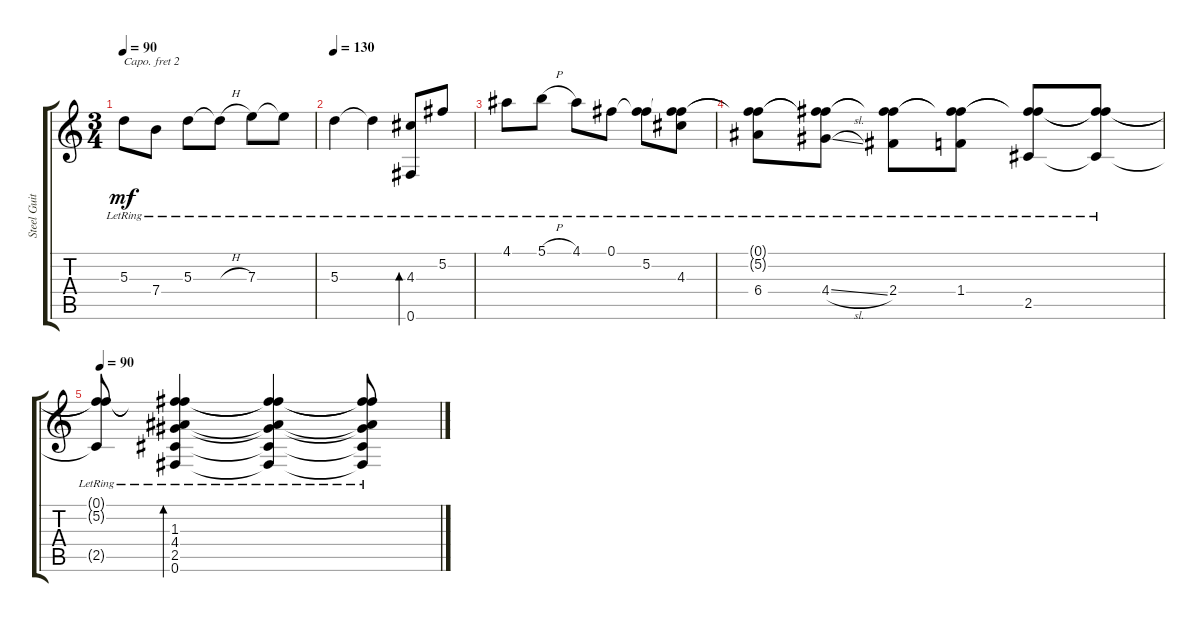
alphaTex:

\track ("Steel Guitar" "Steel Guit") {instrument acousticguitarsteel}
\staff {score tabs}
\capo 2
\tuning (E4 B3 G3 D3 A2 E2) {hide}
\ts (3 4)
\tempo 90
\clef g2
\ks c
5.3{lr}.8{dy mf} 7.4{lr}.8 5.3{lr}.8 5.3{h lr t}.8 7.3{lr}.8 7.3{lr t}.8 |
\tempo 130
5.3{lr}.4 5.3{lr t}.4 (4.3{lr} 0.6{lr}).8{bd 240} 5.2{lr}.8 |
4.1{lr}.8 5.1{h lr}.8 4.1{lr}.8 0.1{lr}.8 (0.1{lr t} 5.2{lr}).8 (0.1{lr t} 5.2{lr t} 4.3{lr}).8 |
(0.1{lr t} 5.2{lr t} 6.4{lr}).8 (0.1{lr t} 5.2{lr t} 4.4{sl lr}).8 (0.1{lr t} 5.2{lr t} 2.4{lr}).8 (0.1{lr t} 5.2{lr t} 1.4{lr}).8 (0.1{lr t} 5.2{lr t} 2.5).8 (0.1{lr t} 5.2{lr t} 2.5{t}).8 |
\tempo 90
(0.1{lr t} 5.2{lr t} 2.5{t}).8 (0.1{lr t} 5.2{lr t} 1.3{lr} 4.4{lr} 2.5{lr} 0.6{lr}).4{bd 240} (0.1{lr t} 5.2{lr t} 1.3{lr t} 4.4{lr t} 2.5{lr t} 0.6{lr t}).4 (0.1{lr t} 5.2{lr t} 1.3{lr t} 4.4{lr t} 2.5{lr t} 0.6{lr t}).8
